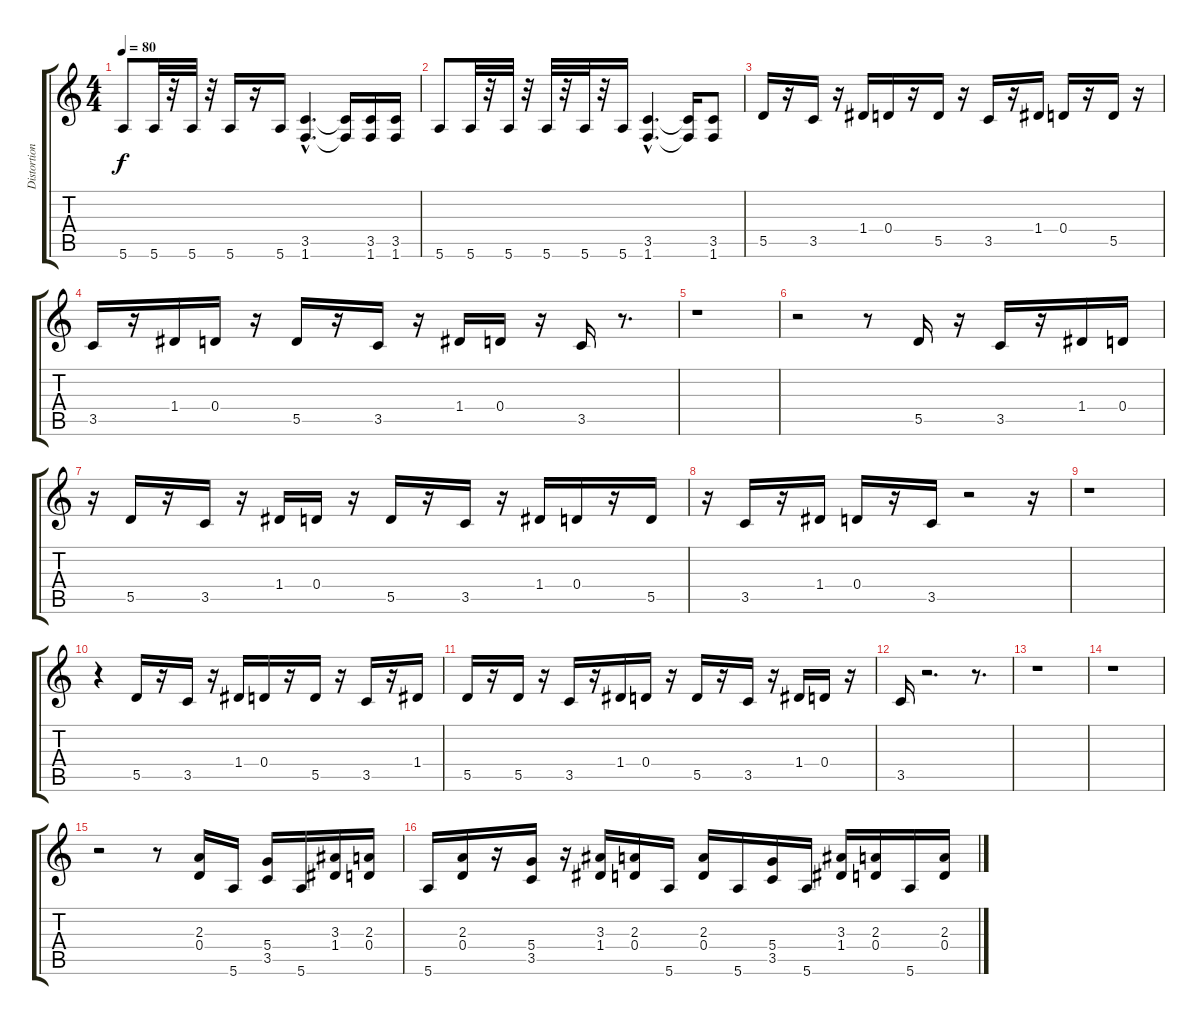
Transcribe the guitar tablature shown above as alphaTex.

\track ("Distortion Guitar   " "Distortion") {instrument distortionguitar}
\staff {score tabs}
\tuning (E4 B3 G3 D3 A2 E2) {hide}
\ts (4 4)
\tempo 80
\clef g2
\ks c
5.6.8{dy f} 5.6.32 r.32 5.6.32 r.32 5.6.16 r.16 5.6.16 (3.5{hac} 1.6{hac}).4{d} (3.5{t} 1.6{t}).16 (3.5 1.6).16 (3.5 1.6).16 |
5.6.8 5.6.32 r.32 5.6.32 r.32 5.6.32 r.32 5.6.32 r.32 5.6.16 (3.5{hac} 1.6{hac}).4{d} (3.5{t} 1.6{t}).16 (3.5 1.6).8 |
5.5.16 r.16 3.5.16 r.16 1.4.16 0.4.16 r.16 5.5.16 r.16 3.5.16 r.16 1.4.16 0.4.16 r.16 5.5.16 r.16 |
3.5.16 r.16 1.4.16 0.4.16 r.16 5.5.16 r.16 3.5.16 r.16 1.4.16 0.4.16 r.16 3.5.16 r.8{d} |
r.1 |
r.2 r.8 5.5.16 r.16 3.5.16 r.16 1.4.16 0.4.16 |
r.16 5.5.16 r.16 3.5.16 r.16 1.4.16 0.4.16 r.16 5.5.16 r.16 3.5.16 r.16 1.4.16 0.4.16 r.16 5.5.16 |
r.16 3.5.16 r.16 1.4.16 0.4.16 r.16 3.5.16 r.2 r.16 |
r.1 |
r.4 5.5.16 r.16 3.5.16 r.16 1.4.16 0.4.16 r.16 5.5.16 r.16 3.5.16 r.16 1.4.16 |
5.5.16 r.16 5.5.16 r.16 3.5.16 r.16 1.4.16 0.4.16 r.16 5.5.16 r.16 3.5.16 r.16 1.4.16 0.4.16 r.16 |
3.5.16 r.2{d} r.8{d} |
r.1 |
r.1 |
r.2 r.8 (2.3 0.4).16 5.6.16 (5.4 3.5).16 5.6.16 (3.3 1.4).16 (2.3 0.4).16 |
5.6.16 (2.3 0.4).16 r.16 (5.4 3.5).16 r.16 (3.3 1.4).16 (2.3 0.4).16 5.6.16 (2.3 0.4).16 5.6.16 (5.4 3.5).16 5.6.16 (3.3 1.4).16 (2.3 0.4).16 5.6.16 (2.3 0.4).16
